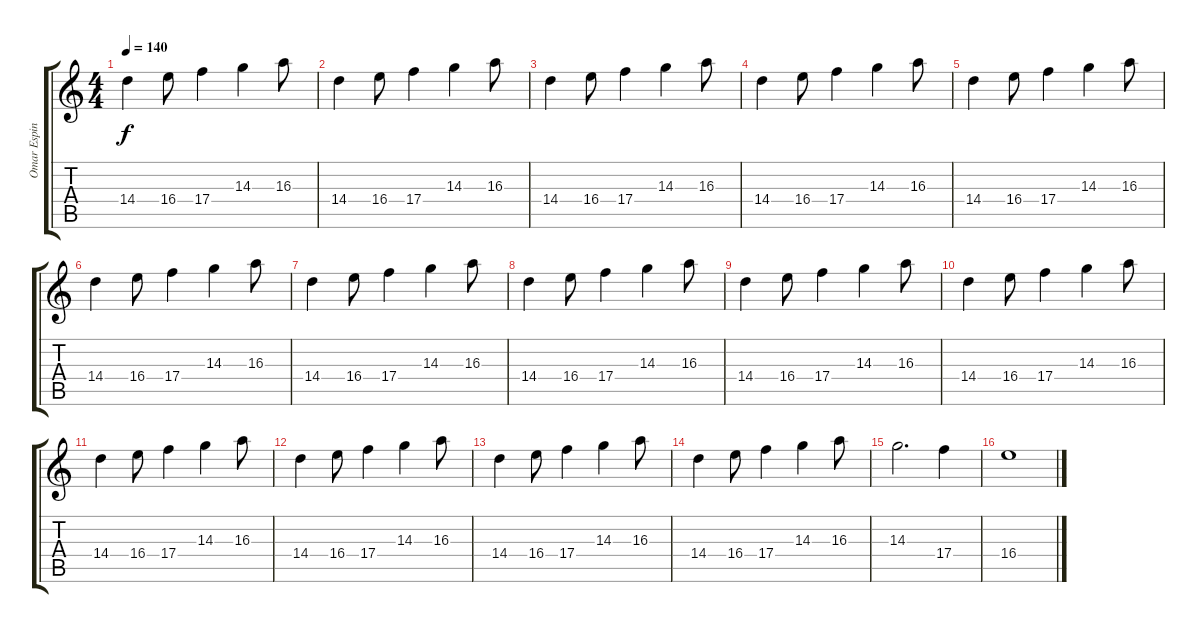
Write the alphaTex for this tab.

\track ("Omar Espinosa" "Omar Espin") {instrument distortionguitar}
\staff {score tabs}
\tuning (D4 A3 F3 C3 G2 C2) {hide}
\ts (4 4)
\tempo 140
\clef g2
\ks c
14.4.4{dy f} 16.4.8 17.4.4 14.3.4 16.3.8 |
14.4.4 16.4.8 17.4.4 14.3.4 16.3.8 |
14.4.4 16.4.8 17.4.4 14.3.4 16.3.8 |
14.4.4 16.4.8 17.4.4 14.3.4 16.3.8 |
14.4.4 16.4.8 17.4.4 14.3.4 16.3.8 |
14.4.4 16.4.8 17.4.4 14.3.4 16.3.8 |
14.4.4 16.4.8 17.4.4 14.3.4 16.3.8 |
14.4.4 16.4.8 17.4.4 14.3.4 16.3.8 |
14.4.4 16.4.8 17.4.4 14.3.4 16.3.8 |
14.4.4 16.4.8 17.4.4 14.3.4 16.3.8 |
14.4.4 16.4.8 17.4.4 14.3.4 16.3.8 |
14.4.4 16.4.8 17.4.4 14.3.4 16.3.8 |
14.4.4 16.4.8 17.4.4 14.3.4 16.3.8 |
14.4.4 16.4.8 17.4.4 14.3.4 16.3.8 |
14.3.2{d} 17.4.4 |
16.4.1
